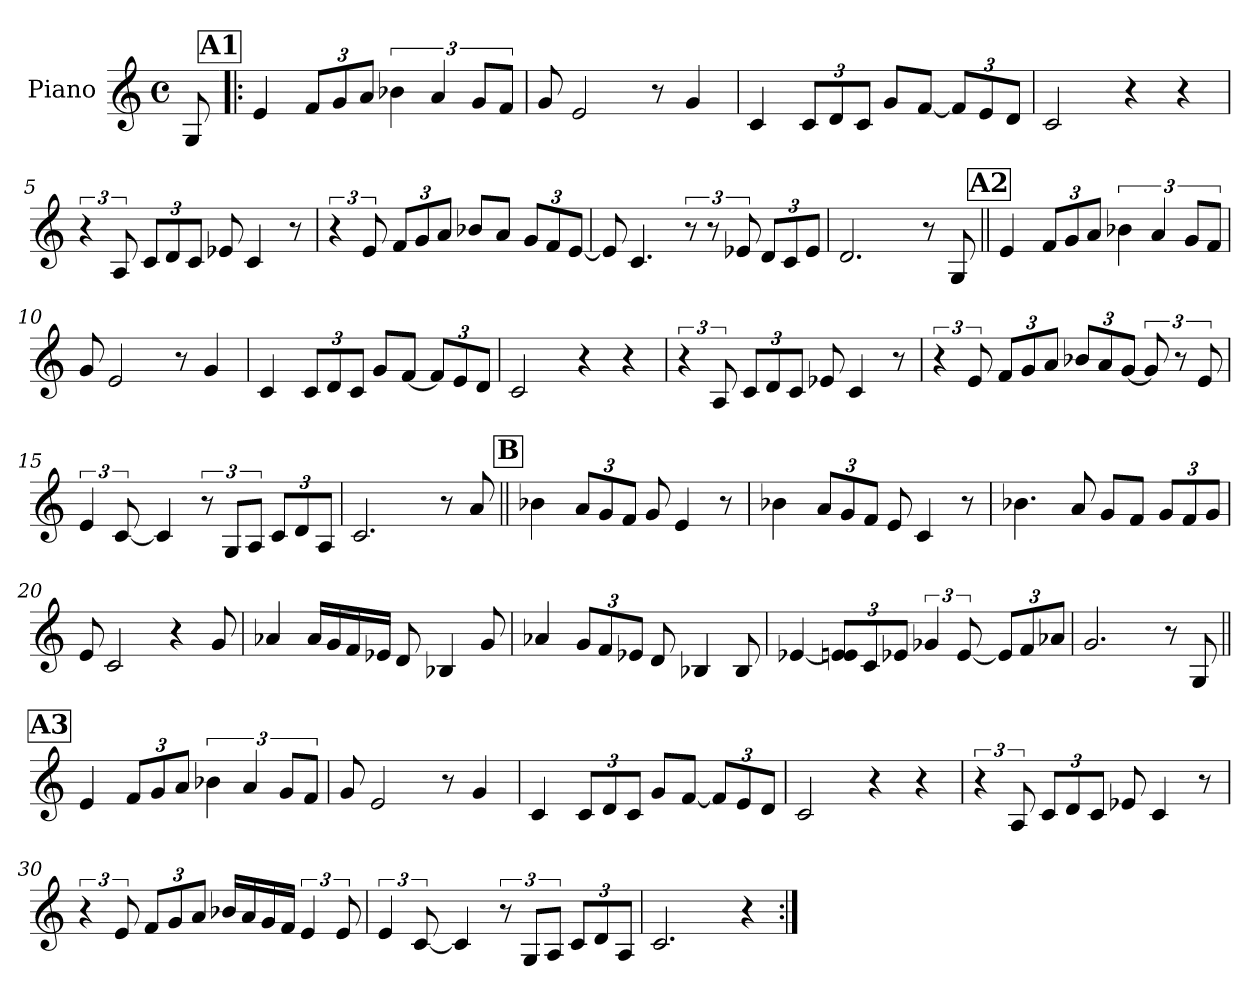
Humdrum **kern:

**kern
*part1
*staff1
*I"Piano
*I'Pno
*clefG2
*k[]
*C:
*M4/4
*met(c)
=
8G/
!!LO:REH:place=s1:a:t=A1
=1!|:
4e/
*Xbrackettup
12f/L
12g/
12a/J
*brackettup
6b-X\
6a/
12g/L
12f/J
=2
8g/
2e/
8r
4g/
=3
4c/
*Xbrackettup
12c/L
12d/
12c/J
8g/L
[8f/J
12f/L]
12e/
12d/J
=4
2c/
4r
4r
!!LO:LB:g=z
=5
*brackettup
6r
12A/
*Xbrackettup
12c/L
12d/
12c/J
8e-X/
4c/
8r
=6
*brackettup
6r
12e/
*Xbrackettup
12f/L
12g/
12a/J
8b-X/L
8a/J
12g/L
12f/
[12e/J
=7
8e/]
4.c/
*brackettup
12r
12r
12e-X/
*Xbrackettup
12d/L
12c/
12e-/J
=8
2.d/
8r
8G/
!!LO:LB:g=z
!!LO:REH:place=s1:a:t=A2
=9||
4e/
12f/L
12g/
12a/J
*brackettup
6b-X\
6a/
12g/L
12f/J
=10
8g/
2e/
8r
4g/
=11
4c/
*Xbrackettup
12c/L
12d/
12c/J
8g/L
[8f/J
12f/L]
12e/
12d/J
=12
2c/
4r
4r
!!LO:LB:g=z
=13
*brackettup
6r
12A/
*Xbrackettup
12c/L
12d/
12c/J
8e-X/
4c/
8r
=14
*brackettup
6r
12e/
*Xbrackettup
12f/L
12g/
12a/J
12b-X/L
12a/
[12g/J
*brackettup
12g/]
12r
12e/
=15
6e/
[12c/
4c/]
12r
12G/L
12A/J
*Xbrackettup
12c/L
12d/
12A/J
=16
2.c/
8r
8a/
!!LO:LB:g=z
!!LO:REH:place=s1:a:t=B
=17||
4b-X\
12a/L
12g/
12f/J
8g/
4e/
8r
=18
4b-X\
12a/L
12g/
12f/J
8e/
4c/
8r
=19
4.b-X\
8a/
8g/L
8f/J
12g/L
12f/
12g/J
=20
8e/
2c/
4r
8g/
!!LO:LB:g=z
=21
4a-X/
16a-/LL
16g/
16f/
16e-X/JJ
8d/
4B-X/
8g/
=22
4a-X/
12g/L
12f/
12e-X/J
8d/
4B-X/
8B-/
=23
[4e-X/
12e-/] 12e/L
12c/
12e-X/J
*brackettup
6g-X/
[12e-/
*Xbrackettup
12e-/L]
12f/
12a-X/J
=24
2.g/
8r
8G/
!!LO:LB:g=z
!!LO:REH:place=s1:a:t=A3
=25||
4e/
12f/L
12g/
12a/J
*brackettup
6b-X\
6a/
12g/L
12f/J
=26
8g/
2e/
8r
4g/
=27
4c/
*Xbrackettup
12c/L
12d/
12c/J
8g/L
[8f/J
12f/L]
12e/
12d/J
=28
2c/
4r
4r
!!LO:LB:g=z
=29
*brackettup
6r
12A/
*Xbrackettup
12c/L
12d/
12c/J
8e-X/
4c/
8r
=30
*brackettup
6r
12e/
*Xbrackettup
12f/L
12g/
12a/J
16b-X/LL
16a/
16g/
16f/JJ
*brackettup
6e/
12e/
=31
6e/
[12c/
4c/]
12r
12G/L
12A/J
*Xbrackettup
12c/L
12d/
12A/J
=32
2.c/
4r
=:|!
*-
